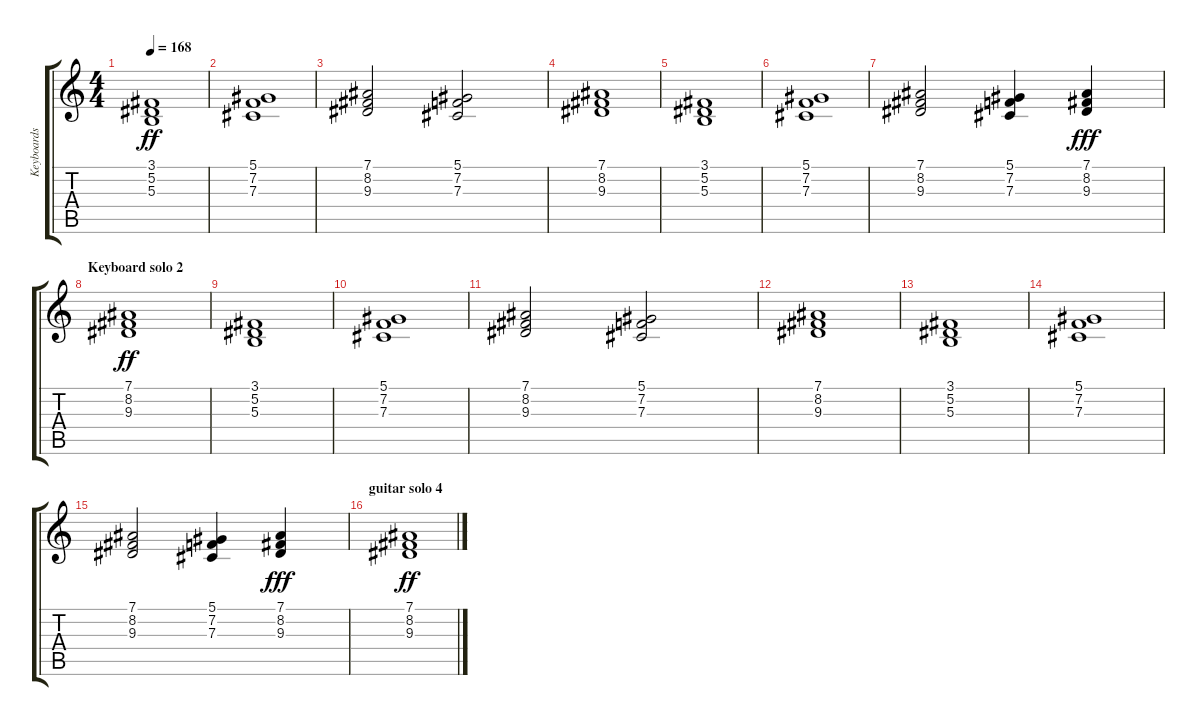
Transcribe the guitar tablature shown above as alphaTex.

\track ("Keyboards" "Keyboards") {instrument stringensemble1}
\staff {score tabs}
\tuning (Eb4 Bb3 Gb3 Db3 Ab2 Eb2) {hide}
\ts (4 4)
\tempo 168
\clef g2
\ks c
(3.1 5.2 5.3).1{dy ff} |
(5.1 7.2 7.3).1 |
(7.1 8.2 9.3).2 (5.1 7.2 7.3).2 |
(7.1 8.2 9.3).1 |
(3.1 5.2 5.3).1 |
(5.1 7.2 7.3).1 |
(7.1 8.2 9.3).2 (5.1 7.2 7.3).4 (7.1 8.2 9.3).4{dy fff} |
\section ("" "Keyboard solo 2")
(7.1 8.2 9.3).1{dy ff} |
(3.1 5.2 5.3).1 |
(5.1 7.2 7.3).1 |
(7.1 8.2 9.3).2 (5.1 7.2 7.3).2 |
(7.1 8.2 9.3).1 |
(3.1 5.2 5.3).1 |
(5.1 7.2 7.3).1 |
(7.1 8.2 9.3).2 (5.1 7.2 7.3).4 (7.1 8.2 9.3).4{dy fff} |
\section ("" "guitar solo 4")
(7.1 8.2 9.3).1{dy ff}
